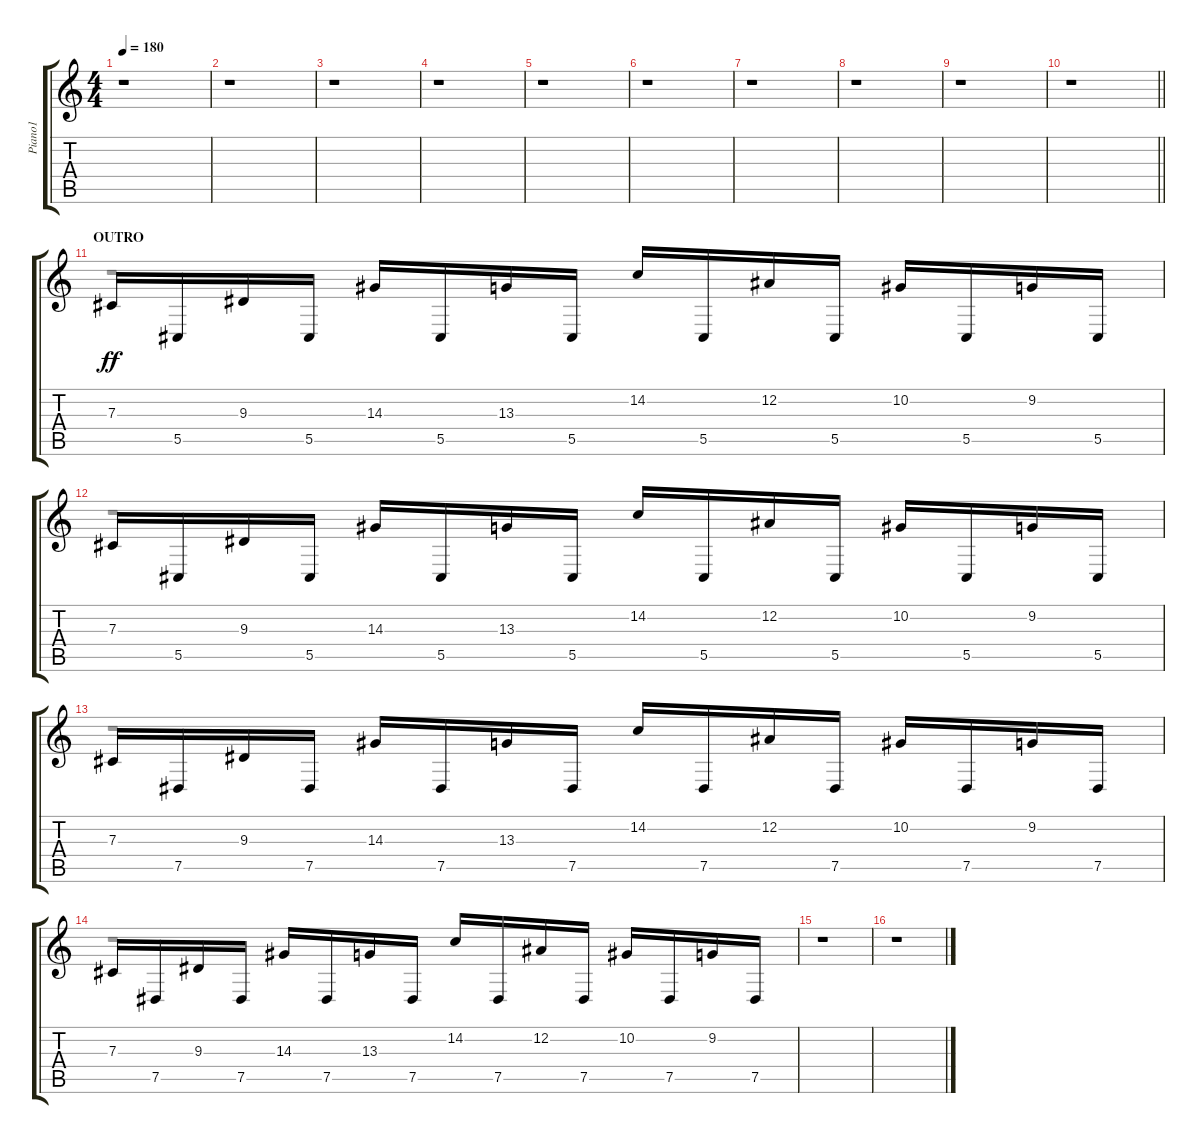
\track ("Piano1" "Piano1") {instrument fx4atmosphere}
\staff {score tabs}
\tuning (Eb4 Bb3 Gb3 Db3 Ab2 Eb2) {hide}
\voice
\ts (4 4)
\tempo 180
\clef g2
\ks c
r.1{dy f} |
r.1 |
r.1 |
r.1 |
r.1 |
r.1 |
r.1 |
r.1 |
r.1 |
\barLineRight lightlight
r.1 |
\section ("" "OUTRO")
7.3.16{dy ff instrument harpsichord} 5.5.16 9.3.16 5.5.16 14.3.16 5.5.16 13.3.16 5.5.16 14.2.16 5.5.16 12.2.16 5.5.16 10.2.16 5.5.16 9.2.16 5.5.16 |
7.3.16 5.5.16 9.3.16 5.5.16 14.3.16 5.5.16 13.3.16 5.5.16 14.2.16 5.5.16 12.2.16 5.5.16 10.2.16 5.5.16 9.2.16 5.5.16 |
7.3.16 7.5.16 9.3.16 7.5.16 14.3.16 7.5.16 13.3.16 7.5.16 14.2.16 7.5.16 12.2.16 7.5.16 10.2.16 7.5.16 9.2.16 7.5.16 |
7.3.16 7.5.16 9.3.16 7.5.16 14.3.16 7.5.16 13.3.16 7.5.16 14.2.16 7.5.16 12.2.16 7.5.16 10.2.16 7.5.16 9.2.16 7.5.16 |
r.1 |
r.1
\voice
\clef g2
\ottava regular
\simile none
\ks c
r.1{dy f} |
r.1 |
r.1 |
r.1 |
r.1 |
r.1 |
r.1 |
r.1 |
r.1 |
\barLineRight lightlight
r.1 |
r.1 |
r.1 |
r.1 |
r.1 |
r.1 |
r.1
